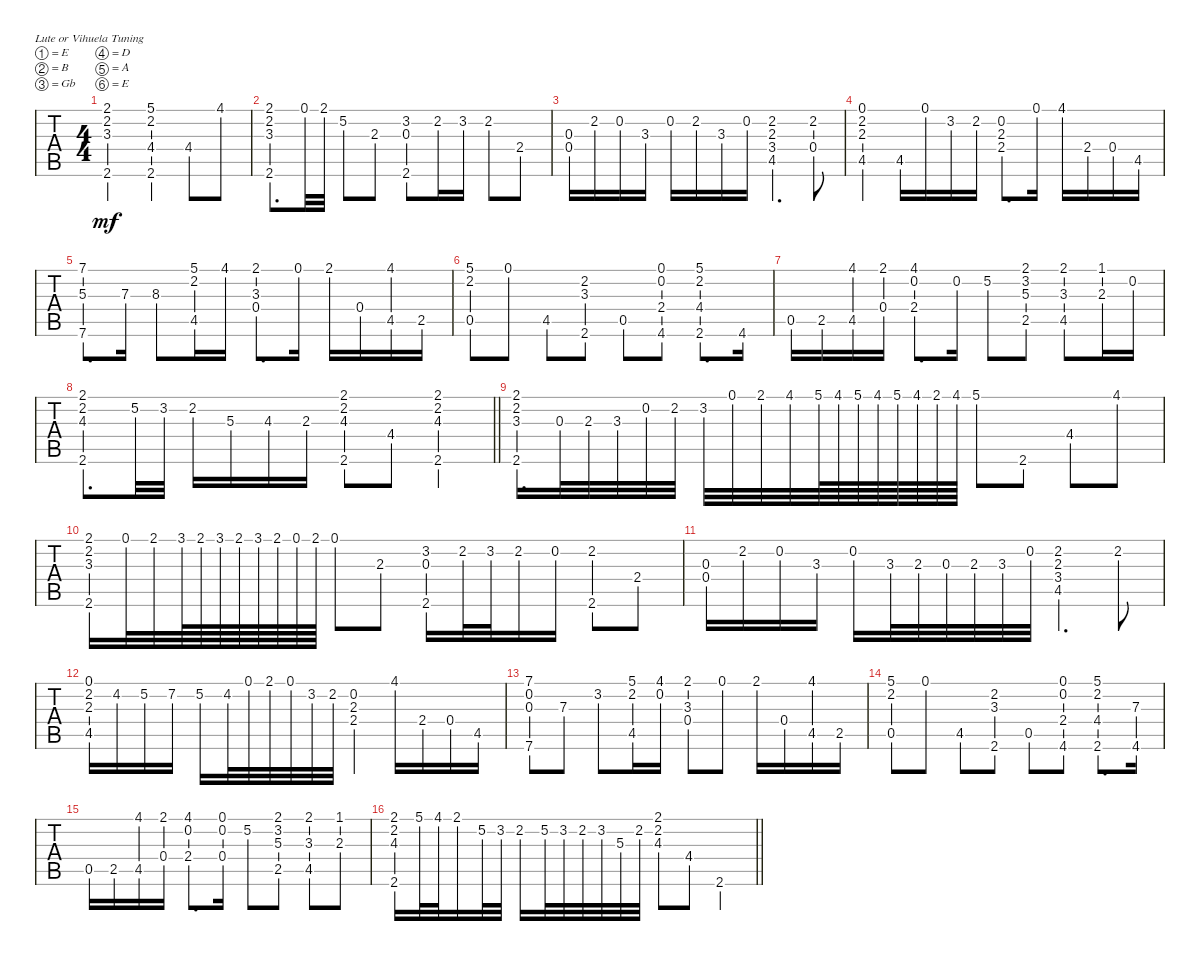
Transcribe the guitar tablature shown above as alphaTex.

\bracketExtendMode groupsimilarinstruments
\singleTrackTrackNamePolicy hidden
\multiTrackTrackNamePolicy hidden
\firstSystemTrackNameOrientation horizontal
\otherSystemsTrackNameOrientation horizontal
\track ("" "S-Gt") {instrument acousticguitarsteel}
\staff {tabs}
\tuning (E4 B3 Gb3 D3 A2 E2)
\ts (4 4)
\tempo (55 hide)
\clef g2
\ks c
(2.6 3.3 2.2 2.1).2{dy mf instrument acousticguitarsteel} (2.6 4.4 2.2 5.1).4 4.4.8 4.1.8 |
(2.6 3.3 2.2 2.1).8{d} 0.1.32 2.1.32 5.2.8 2.3.8 (2.6 3.2 0.3).8 2.2.16 3.2.16 2.2.8 2.4.8 |
(0.4 0.3).16 2.2.16 0.2.16 3.3.16 0.2.16 2.2.16 3.3.16 0.2.16 (4.5 3.4 2.3 2.2).4{d} (0.4 2.2).8 |
(4.5 2.3 2.2 0.1).4 4.5.16 0.1.16 3.2.16 2.2.16 (2.4 2.3 0.2).8{d} 0.1.16 4.1.16 2.4.16 0.4.16 4.5.16 |
(7.6 5.3 7.1).8{d} 7.3.16 8.3.8 (4.5 5.1 2.2).16 4.1.16 (0.4 2.1 3.3).8{d} 0.1.16 2.1.16 0.4.16 (4.5 4.1).16 2.5.16 |
(5.1 2.2 0.5).8 0.1.8 4.5.8 (2.6 3.3 2.2).8 0.5.8 (4.6 0.2 2.4 0.1).8 (2.6 4.4 5.1 2.2).8{d} 4.6.16 |
0.5.16 2.5.16 (4.5 4.1).16 (2.1 0.4).16 (2.4 4.1 0.2).8{d} 0.2.16 5.2.8 (2.5 5.3 3.2 2.1).8 (4.5 3.3 2.1).8 (2.3 1.1).16 0.2.16 |
\barLineRight lightlight
(2.6 4.3 2.2 2.1).8{d} 5.2.32 3.2.32 2.2.16 5.3.16 4.3.16 2.3.16 (2.6 4.3 2.2 2.1).8 4.4.8 (2.6 4.3 2.2 2.1).4 |
(2.6 3.3 2.2 2.1).16{d} 0.3.32 2.3.32 3.3.32 0.2.32 2.2.32 3.2.32 0.1.32 2.1.32 4.1.32 5.1.64 4.1.64 5.1.64 4.1.64 5.1.64 4.1.64 2.1.64 4.1.64 5.1.8 2.6.8 4.4.8 4.1.8 |
(2.6 3.3 2.2 2.1).16 0.1.32 2.1.32 3.1.64 2.1.64 3.1.64 2.1.64 3.1.64 2.1.64 0.1.64 2.1.64 0.1.8 2.3.8 (3.2 0.3 2.6).16 2.2.32 3.2.32 2.2.16 0.2.16 (2.6 2.2).8 2.4.8 |
(0.4 0.3).16 2.2.16 0.2.16 3.3.16 0.2.16 3.3.32 2.3.32 0.3.32 2.3.32 3.3.32 0.2.32 (4.5 3.4 2.3 2.2).4{d} 2.2.8 |
(4.5 2.2 2.3 0.1).16 4.2.16 5.2.16 7.2.16 5.2.16 4.2.32 0.1.32 2.1.32 0.1.32 3.2.32 2.2.32 (2.3 2.4 0.2).4 4.1.16 2.4.16 0.4.16 4.5.16 |
(7.6 0.3 7.1 0.2).8 7.3.8 3.2.8 (4.5 5.1 2.2).16 (4.1 0.2).16 (3.3 2.1 0.4).8 0.1.8 2.1.16 0.4.16 (4.5 4.1).16 2.5.16 |
(5.1 2.2 0.5).8 0.1.8 4.5.8 (2.6 3.3 2.2).8 0.5.8 (4.6 0.2 2.4 0.1).8 (2.6 4.4 5.1 2.2).8{d} (4.6 7.3).16 |
0.5.16 2.5.16 (4.5 4.1).16 (2.1 0.4).16 (2.4 4.1 0.2).8{d} (0.4 0.1 0.2).16 5.2.8 (2.5 5.3 3.2 2.1).8 (4.5 3.3 2.1).8 (2.3 1.1).8 |
\barLineRight lightlight
(2.6 4.3 2.2 2.1).16 5.1.32 4.1.32 2.1.16 5.2.32 3.2.32 2.2.16 5.2.32 3.2.32 2.2.32 3.2.32 5.3.32 2.2.32 (4.3 2.2 2.1).8 4.4.8 2.6.4
